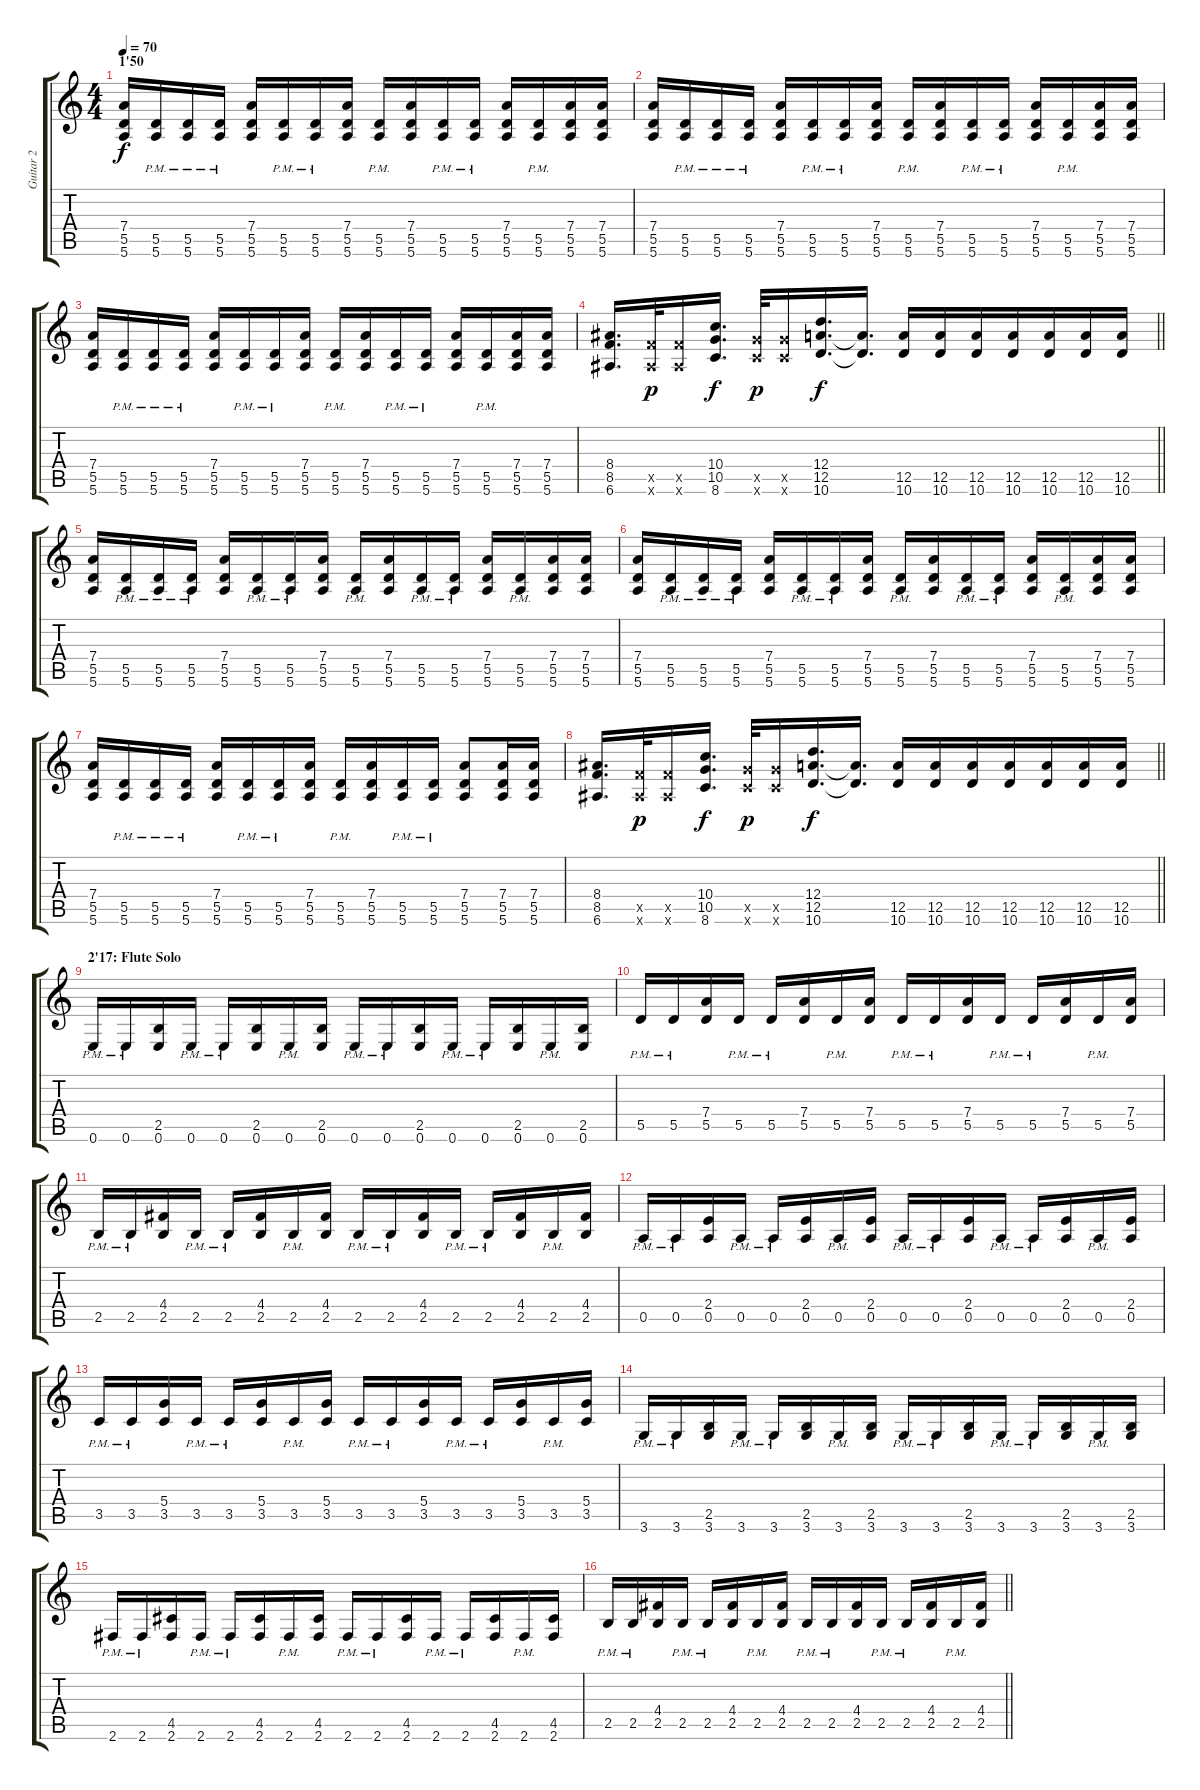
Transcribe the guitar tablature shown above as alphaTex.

\track ("Guitar 2" "Guitar 2") {instrument distortionguitar}
\staff {score tabs}
\tuning (E4 B3 G3 D3 A2 E2) {hide}
\ts (4 4)
\section ("" "1'50")
\tempo 70
\clef g2
\ks c
(7.4 5.5 5.6).16{dy f} (5.5{pm} 5.6).16 (5.5{pm} 5.6).16 (5.5{pm} 5.6).16 (7.4 5.5 5.6).16 (5.5{pm} 5.6).16 (5.5{pm} 5.6).16 (7.4 5.5 5.6).16 (5.5{pm} 5.6).16{beam merge} (7.4 5.5 5.6).16 (5.5{pm} 5.6).16 (5.5{pm} 5.6).16 (7.4 5.5 5.6).16 (5.5{pm} 5.6).16 (7.4 5.5 5.6).16 (7.4 5.5 5.6).16 |
(7.4 5.5 5.6).16 (5.5{pm} 5.6).16 (5.5{pm} 5.6).16 (5.5{pm} 5.6).16 (7.4 5.5 5.6).16 (5.5{pm} 5.6).16 (5.5{pm} 5.6).16 (7.4 5.5 5.6).16 (5.5{pm} 5.6).16{beam merge} (7.4 5.5 5.6).16 (5.5{pm} 5.6).16 (5.5{pm} 5.6).16 (7.4 5.5 5.6).16 (5.5{pm} 5.6).16 (7.4 5.5 5.6).16 (7.4 5.5 5.6).16 |
(7.4 5.5 5.6).16 (5.5{pm} 5.6).16 (5.5{pm} 5.6).16 (5.5{pm} 5.6).16 (7.4 5.5 5.6).16 (5.5{pm} 5.6).16 (5.5{pm} 5.6).16 (7.4 5.5 5.6).16 (5.5{pm} 5.6).16{beam merge} (7.4 5.5 5.6).16 (5.5{pm} 5.6).16 (5.5{pm} 5.6).16 (7.4 5.5 5.6).16 (5.5{pm} 5.6).16 (7.4 5.5 5.6).16 (7.4 5.5 5.6).16 |
\barLineRight lightlight
(8.4 8.5 6.6).16{d} (8.5{x} 6.6{x}).32{dy p} (8.5{x} 6.6{x}).16 (10.4 10.5 8.6).16{d dy f} (10.5{x} 8.6{x}).32{dy p} (10.5{x} 8.6{x}).16 (12.4 12.5 10.6).16{d dy f} (12.5{t} 10.6{t}).16{d beam split} (12.5 10.6).16{beam merge} (12.5 10.6).16{beam merge} (12.5 10.6).16{beam merge} (12.5 10.6).16{beam merge} (12.5 10.6).16{beam merge} (12.5 10.6).16{beam merge} (12.5 10.6).16 |
(7.4 5.5 5.6).16 (5.5{pm} 5.6).16 (5.5{pm} 5.6).16 (5.5{pm} 5.6).16 (7.4 5.5 5.6).16 (5.5{pm} 5.6).16 (5.5{pm} 5.6).16 (7.4 5.5 5.6).16 (5.5{pm} 5.6).16{beam merge} (7.4 5.5 5.6).16 (5.5{pm} 5.6).16 (5.5{pm} 5.6).16 (7.4 5.5 5.6).16 (5.5{pm} 5.6).16 (7.4 5.5 5.6).16 (7.4 5.5 5.6).16 |
(7.4 5.5 5.6).16 (5.5{pm} 5.6).16 (5.5{pm} 5.6).16 (5.5{pm} 5.6).16 (7.4 5.5 5.6).16 (5.5{pm} 5.6).16 (5.5{pm} 5.6).16 (7.4 5.5 5.6).16 (5.5{pm} 5.6).16{beam merge} (7.4 5.5 5.6).16 (5.5{pm} 5.6).16 (5.5{pm} 5.6).16 (7.4 5.5 5.6).16 (5.5{pm} 5.6).16 (7.4 5.5 5.6).16 (7.4 5.5 5.6).16 |
(7.4 5.5 5.6).16 (5.5{pm} 5.6).16 (5.5{pm} 5.6).16 (5.5{pm} 5.6).16 (7.4 5.5 5.6).16 (5.5{pm} 5.6).16 (5.5{pm} 5.6).16 (7.4 5.5 5.6).16 (5.5{pm} 5.6).16{beam merge} (7.4 5.5 5.6).16 (5.5{pm} 5.6).16 (5.5{pm} 5.6).16 (7.4 5.5 5.6).8 (7.4 5.5 5.6).16 (7.4 5.5 5.6).16 |
\barLineRight lightlight
(8.4 8.5 6.6).16{d} (8.5{x} 6.6{x}).32{dy p} (8.5{x} 6.6{x}).16 (10.4 10.5 8.6).16{d dy f} (10.5{x} 8.6{x}).32{dy p} (10.5{x} 8.6{x}).16 (12.4 12.5 10.6).16{d dy f} (12.5{t} 10.6{t}).16{d beam split} (12.5 10.6).16{beam merge} (12.5 10.6).16{beam merge} (12.5 10.6).16{beam merge} (12.5 10.6).16{beam merge} (12.5 10.6).16{beam merge} (12.5 10.6).16{beam merge} (12.5 10.6).16 |
\section ("" "2'17: Flute Solo")
0.6{pm}.16 0.6{pm}.16 (2.5 0.6).16 0.6{pm}.16 0.6{pm}.16 (2.5 0.6).16 0.6{pm}.16 (2.5 0.6).16 0.6{pm}.16 0.6{pm}.16 (2.5 0.6).16 0.6{pm}.16 0.6{pm}.16 (2.5 0.6).16 0.6{pm}.16 (2.5 0.6).16 |
5.5{pm}.16 5.5{pm}.16 (7.4 5.5).16 5.5{pm}.16 5.5{pm}.16 (7.4 5.5).16 5.5{pm}.16 (7.4 5.5).16 5.5{pm}.16 5.5{pm}.16 (7.4 5.5).16 5.5{pm}.16 5.5{pm}.16 (7.4 5.5).16 5.5{pm}.16 (7.4 5.5).16 |
2.5{pm}.16 2.5{pm}.16 (4.4 2.5).16 2.5{pm}.16 2.5{pm}.16 (4.4 2.5).16 2.5{pm}.16 (4.4 2.5).16 2.5{pm}.16 2.5{pm}.16 (4.4 2.5).16 2.5{pm}.16 2.5{pm}.16 (4.4 2.5).16 2.5{pm}.16 (4.4 2.5).16 |
0.5{pm}.16 0.5{pm}.16 (2.4 0.5).16 0.5{pm}.16 0.5{pm}.16 (2.4 0.5).16 0.5{pm}.16 (2.4 0.5).16 0.5{pm}.16 0.5{pm}.16 (2.4 0.5).16 0.5{pm}.16 0.5{pm}.16 (2.4 0.5).16 0.5{pm}.16 (2.4 0.5).16 |
3.5{pm}.16 3.5{pm}.16 (5.4 3.5).16 3.5{pm}.16 3.5{pm}.16 (5.4 3.5).16 3.5{pm}.16 (5.4 3.5).16 3.5{pm}.16 3.5{pm}.16 (5.4 3.5).16 3.5{pm}.16 3.5{pm}.16 (5.4 3.5).16 3.5{pm}.16 (5.4 3.5).16 |
3.6{pm}.16 3.6{pm}.16 (2.5 3.6).16 3.6{pm}.16 3.6{pm}.16 (2.5 3.6).16 3.6{pm}.16 (2.5 3.6).16 3.6{pm}.16 3.6{pm}.16 (2.5 3.6).16 3.6{pm}.16 3.6{pm}.16 (2.5 3.6).16 3.6{pm}.16 (2.5 3.6).16 |
2.6{pm}.16 2.6{pm}.16 (4.5 2.6).16 2.6{pm}.16 2.6{pm}.16 (4.5 2.6).16 2.6{pm}.16 (4.5 2.6).16 2.6{pm}.16 2.6{pm}.16 (4.5 2.6).16 2.6{pm}.16 2.6{pm}.16 (4.5 2.6).16 2.6{pm}.16 (4.5 2.6).16 |
\barLineRight lightlight
2.5{pm}.16 2.5{pm}.16 (4.4 2.5).16 2.5{pm}.16 2.5{pm}.16 (4.4 2.5).16 2.5{pm}.16 (4.4 2.5).16 2.5{pm}.16 2.5{pm}.16 (4.4 2.5).16 2.5{pm}.16 2.5{pm}.16 (4.4 2.5).16 2.5{pm}.16 (4.4 2.5).16
